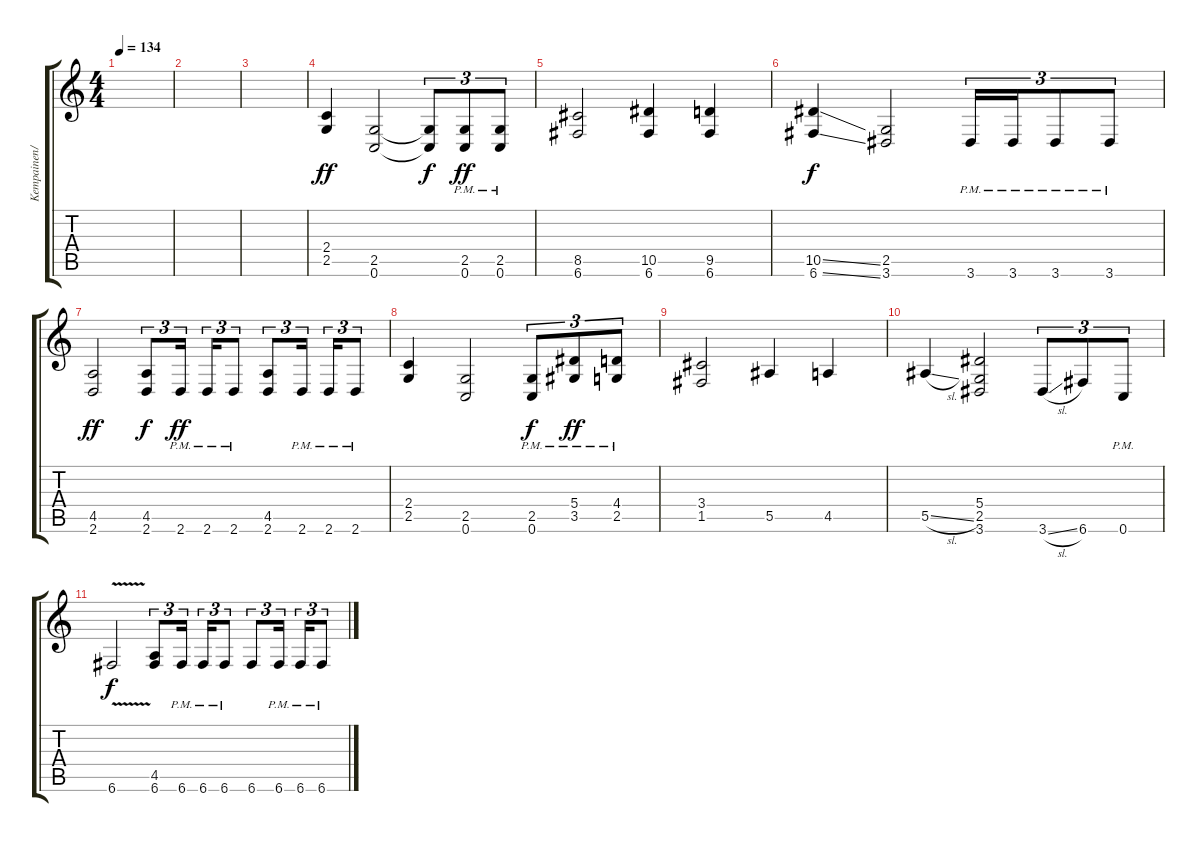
\track ("Kempainen/Eschbach (Additional Guitar)" "Kempainen/") {instrument distortionguitar}
\staff {score tabs}
\tuning (C4 G3 Eb3 Bb2 F2 C2) {hide}
\ts (4 4)
\tempo 134
\clef g2
\ks c
|
|
|
(2.4 2.5).4{dy ff volume 16 balance 16} (2.5 0.6).2 (2.5{t} 0.6{t}).8{tu (3 2) dy f} (2.5{pm} 0.6{pm}).8{tu (3 2) dy ff} (2.5{pm} 0.6{pm}).8{tu (3 2)} |
(8.5 6.6).2 (10.5 6.6).4 (9.5 6.6).4 |
(10.5{ss} 6.6{ss}).4{dy f} (2.5 3.6).2 3.6{pm}.16{tu (3 2)} 3.6{pm}.16{tu (3 2)} 3.6{pm}.8{tu (3 2)} 3.6{pm}.8{tu (3 2)} |
(4.5 2.6).2{dy ff} (4.5 2.6).8{tu (3 2) dy f} 2.6{pm}.16{tu (3 2) dy ff} 2.6{pm}.16{tu (3 2)} 2.6{pm}.8{tu (3 2)} (4.5 2.6).8{tu (3 2)} 2.6{pm}.16{tu (3 2)} 2.6{pm}.16{tu (3 2)} 2.6{pm}.8{tu (3 2)} |
(2.4 2.5).4 (2.5 0.6).2 (2.5{pm} 0.6{pm}).8{tu (3 2) dy f} (5.4{pm} 3.5{pm}).8{tu (3 2) dy ff} (4.4 2.5{pm}).8{tu (3 2)} |
(3.4 1.5).2 5.5.4 4.5.4 |
5.5{sl}.4 (5.4 2.5 3.6).2 3.6{sl}.8{tu (3 2)} 6.6.8{tu (3 2)} 0.6{pm}.8{tu (3 2)} |
6.6{v}.2{dy f} (4.5 6.6).8{tu (3 2)} 6.6{pm}.16{tu (3 2)} 6.6{pm}.16{tu (3 2)} 6.6{pm}.8{tu (3 2)} 6.6.8{tu (3 2)} 6.6{pm}.16{tu (3 2)} 6.6{pm}.16{tu (3 2)} 6.6{pm}.8{tu (3 2)}
